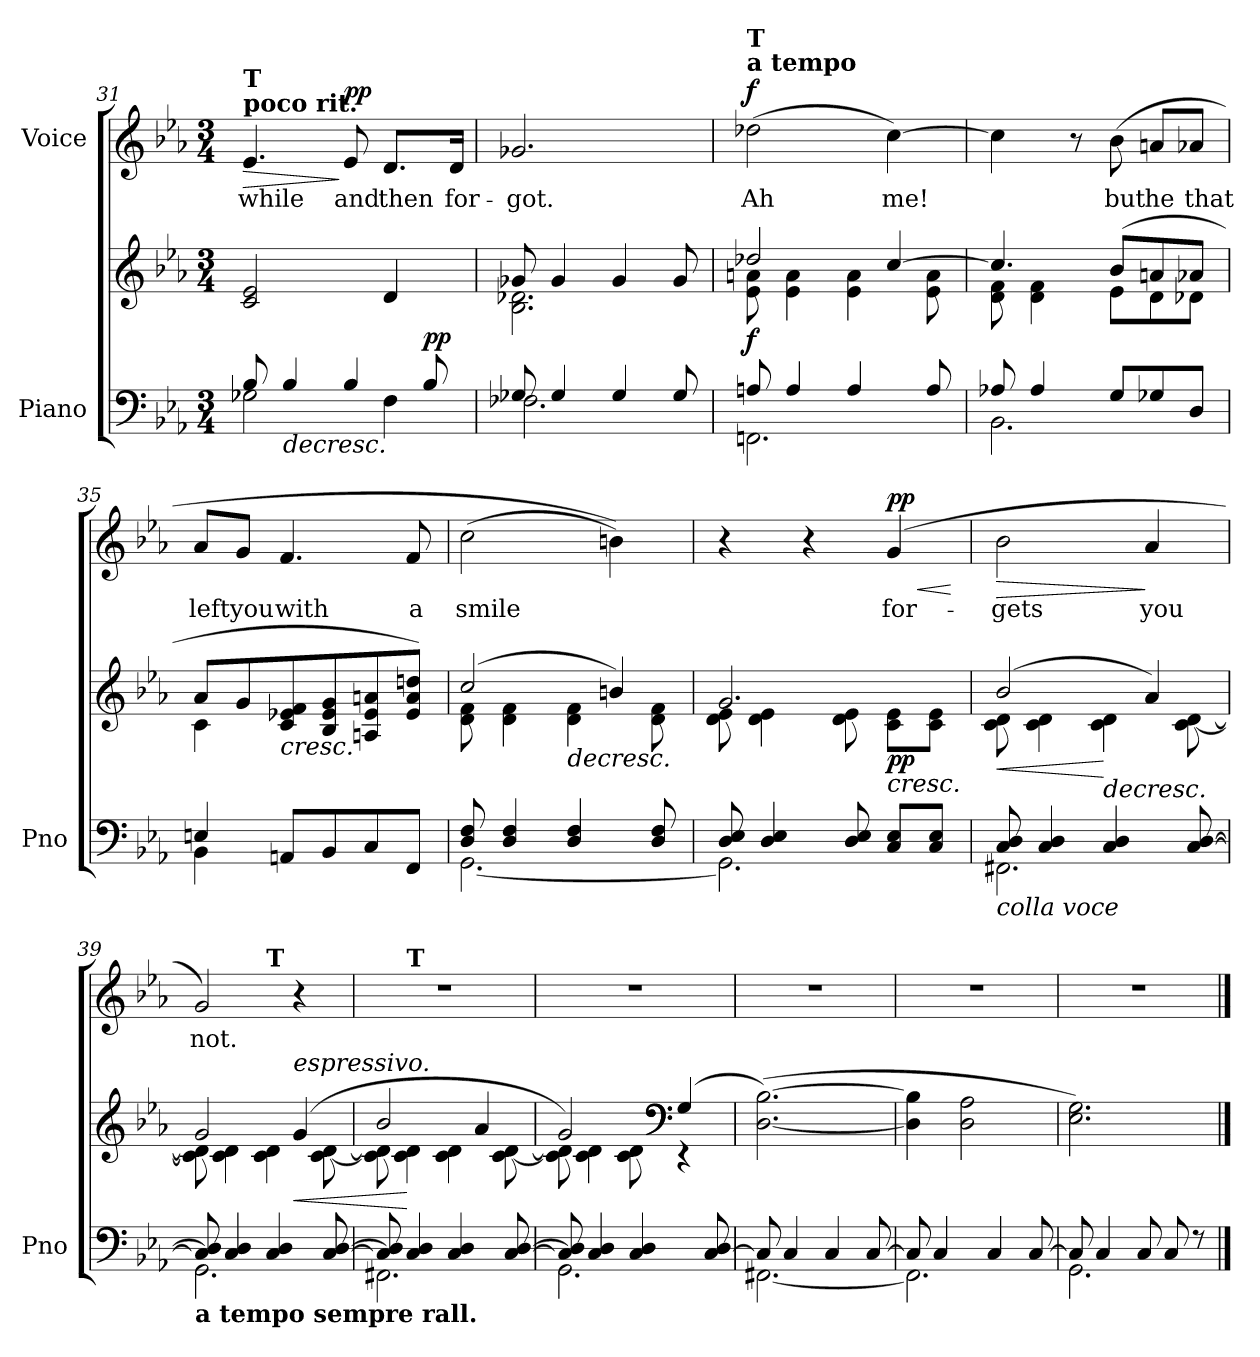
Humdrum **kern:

**kern	**kern	**dynam	**kern	**text	**dynam
*part2	*part2	*part2	*part1	*part1	*part1
*staff3	*staff2	*staff2/3	*staff1	*staff1	*staff1
*I"Piano	*	*	*I"Voice	*	*
*I'Pno	*	*	*	*	*
*clefF4	*clefG2	*	*clefG2	*	*
*k[b-e-a-]	*k[b-e-a-]	*	*k[b-e-a-]	*	*
*M3/4	*M3/4	*	*M3/4	*	*
=31	=31	=31	=31	=31	=31
*^	*	*	*	*	*
!	!	!	!	!LO:TX:a:B:t=poco rit.	!	!
!	!	!	!	!LO:TX:a:B:t=T	!	!
!	!	!	!	!	!LO:LY:b	!LO:HP:b
8B-/	2G-X\	2c/ 2e-/	.	4.e-/	-while	>
!	!	!	!LO:HP:b=2	!	!	!
4B-/	.	.	>	.	.	.
!	!	!	!	!	!LO:LY:b	!LO:DY:n=1:a
4B-/	.	.	.	8e-/	and	] pp
!	!	!	!	!	!LO:LY:b	!
.	4F\	4d/	.	8.d/L	then	.
!	!	!	!LO:DY:a=2	!	!	!
8B-/	.	.	pp	.	.	.
!	!	!	!	!	!LO:LY:b	!
.	.	.	.	16d/Jk	for-	.
=32	=32	=32	=32	=32	=32	=32
*	*	*^	*	*	*	*
!	!	!	!	!	!	!LO:LY:b	!
8G-X/	2.F-X\	8g-X/	2.B-\ 2.d-X\	.	2.g-X/	-got.	.
4G-/	.	4g-/	.	.	.	.	.
4G-/	.	4g-/	.	.	.	.	.
8G-/	.	8g-/	.	.	.	.	.
!!LO:PB:g=z
=33	=33	=33	=33	=33	=33	=33	=33
!	!	!	!	!	!LO:TX:a:B:t=a tempo	!	!
!	!	!	!	!	!LO:TX:a:B:t=T	!	!
!	!	!	!	!LO:DY:b	!	!LO:LY:b	!LO:DY:a
8An/	2.FFn\	2dd-X/	8e-\ 8an\	f	(>2dd-X\	Ah	f
4A/	.	.	4e-\ 4a\	.	.	.	.
4A/	.	.	4e-\ 4a\	.	.	.	.
!	!	!	!	!	!	!LO:LY:b	!
.	.	[4cc/	.	.	[4cc\)	me!	.
8A/	.	.	8e-\ 8a\	.	.	.	.
=34	=34	=34	=34	=34	=34	=34	=34
8A-X/	2.BB-\	4.cc/]	8d\ 8f\	.	4cc\]	.	.
4A-/	.	.	4d\ 4f\	.	.	.	.
.	.	.	.	.	8r	.	.
!	!	!	!	!	!	!LO:LY:b	!
8G/L	.	(>8b-/L	8e-\L	.	(>8b-\	but	.
!	!	!	!	!	!	!LO:LY:b	!
8G-X/	.	8an/	8d\	.	8an/L	he	.
!	!	!	!	!	!	!LO:LY:b	!
8D/J	.	8a-X/J	8d-X\J	.	8a-X/J	that	.
=35	=35	=35	=35	=35	=35	=35	=35
!	!	!	!	!	!	!LO:LY:b	!
4En/	4BB-\	8a-/L	4c\	.	8a-/L	left	.
!	!	!	!	!	!	!LO:LY:b	!
.	.	8g/	.	.	8g/J	you	.
!	!	!	!	!LO:HP:b	!	!LO:LY:b	!
8AAn/L	2ryy	8c/ 8e-X/ 8f/	2ryy	<	4.f/	with	.
8BB-/	.	8B-/ 8e-/ 8g/	.	.	.	.	.
8C/	.	8An/ 8e-/ 8an/	.	.	.	.	.
!	!	!	!	!	!	!LO:LY:b	!
8FF/J	.	8e-/ 8a/ 8ddn/J)	.	.	8f/	a	.
*v	*v	*	*	*	*	*	*
*	*v	*v	*	*	*	*
.	.	]	.	.	.
!!LO:LB:g=z
=36	=36	=36	=36	=36	=36
*^	*^	*	*	*	*
!	!	!	!	!	!	!LO:LY:b	!
8D/ 8F/	[2.GG\	(>2cc/	8d\ 8f\	.	(>2cc\	smile	.
4D/ 4F/	.	.	4d\ 4f\	.	.	.	.
!	!	!	!	!LO:HP:b	!	!	!
4D/ 4F/	.	.	4d\ 4f\	>	.	.	.
.	.	4bn/)	.	.	4bn\))	.	.
8D/ 8F/	.	.	8d\ 8f\	.	.	.	.
*v	*v	*	*	*	*	*	*
*	*v	*v	*	*	*	*
.	.	[	.	.	.
=37	=37	=37	=37	=37	=37
*^	*^	*	*	*	*
8D/ 8E-/	2.GG\]	2.g/	8d\ 8e-\	.	4r	.	.
4D/ 4E-/	.	.	4d\ 4e-\	.	.	.	.
.	.	.	.	.	4r	.	.
8D/ 8E-/	.	.	8d\ 8e-\	.	.	.	.
!	!	!	!	!LO:HP:b	!	!LO:LY:b	!LO:HP:b
!	!	!	!	!LO:DY:n=1:b	!	!	!LO:DY:n=1:a
8C/ 8E-/L	.	.	8c\ 8e-\L	< pp	(>4g/	for-	< pp
8C/ 8E-/J	.	.	8c\ 8e-\J	.	.	.	.
*v	*v	*	*	*	*	*	*
*	*v	*v	*	*	*	*
.	.	]	.	.	[
=38	=38	=38	=38	=38	=38
*^	*	*	*	*	*
!LO:TX:b:i:t=colla voce	!	!	!	!	!	!
!	!	!	!LO:HP:b	!	!LO:LY:b	!LO:HP:b
*	*	*^	*	*	*	*
8C/ 8D/	2.FF#X\	(>2b-/	8c\ 8d\	<	2b-\	-gets	>
4C/ 4D/	.	.	4c\ 4d\	.	.	.	.
!	!	!	!	!LO:HP:n=1:b	!	!	!
4C/ 4D/	.	.	4c\ 4d\	[ >	.	.	.
!	!	!	!	!	!	!LO:LY:b	!
.	.	4a-/)	.	.	4a-/	you	]
[8C/ [8D/	.	.	[8c\ [8d\	.	.	.	.
!!LO:LB:g=z
=39	=39	=39	=39	=39	=39	=39	=39
!	!	!	!	!	!LO:TX:a:B:t=T	!	!
!LO:TX:b:B:t=a tempo sempre rall.	!	!	!	!	!	!	!
!	!	!	!	!	!	!LO:LY:b	!
*	*	*	*	*	*^	*	*
8C/] 8D/]	2.GG\	2g/	8c\] 8d\]	.	2g/)	4.ryy	not.	.
4C/ 4D/	.	.	4c\ 4d\	.	.	.	.	.
!	!	!	!	!	!	!LO:TX:a:B:t=T	!	!
4C/ 4D/	.	.	4c\ 4d\	.	.	4.ryy	.	.
!	!	!LO:TX:a:i:t=espressivo.	!	!	!	!	!	!
!	!	!	!	!LO:HP:b	!	!	!	!
.	.	(>4g/	.	<	4r	.	.	.
[8C/ [8D/	.	.	[8c\ [8d\	.	.	.	.	.
=40	=40	=40	=40	=40	=40	=40	=40	=40
8C/] 8D/]	2.FF#X\	2b-/	8c\] 8d\]	.	2.r	8ryy	.	.
!	!	!	!	!	!	!LO:TX:a:B:t=T	!	!
4C/ 4D/	.	.	4c\ 4d\	[	.	2ryy	.	.
4C/ 4D/	.	.	4c\ 4d\	.	.	.	.	.
.	.	4a-/	.	]	.	.	.	.
[8C/ [8D/	.	.	[8c\ [8d\	.	.	8ryy	.	.
=41	=41	=41	=41	=41	=41	=41	=41	=41
!	!	!	!	!	!LO:TX:a:B:t=T	!	!	!
*	*	*	*	*	*v	*v	*	*
8C/] 8D/]	2.GG\	2g/)	8c\] 8d\]	.	2.r	.	.
4C/ 4D/	.	.	4c\ 4d\	.	.	.	.
4C/ 4D/	.	.	8c\ 8d\	.	.	.	.
*	*	*clefF4	*	*	*	*	*
.	.	(>4G/	4r	.	.	.	.
[8C/ 8D/	.	.	.	.	.	.	.
*	*	*v	*v	*	*	*	*
!!LO:LB:g=z
=42	=42	=42	=42	=42	=42	=42
8C/]	[2.FF#X\	(>[2.D\ [2.B-\)	.	2.r	.	.
4C/	.	.	.	.	.	.
4C/	.	.	.	.	.	.
[8C/	.	.	.	.	.	.
=43	=43	=43	=43	=43	=43	=43
8C/]	2.FF#\]	4D\] 4B-\]	.	2.r	.	.
4C/	.	.	.	.	.	.
.	.	2D\ 2A-\	.	.	.	.
4C/	.	.	.	.	.	.
[8C/	.	.	.	.	.	.
=44	=44	=44	=44	=44	=44	=44
8C/]	2.GG\	2.E-\ 2.G\)	.	2.r	.	.
4C/	.	.	.	.	.	.
8C/	.	.	.	.	.	.
8C/	.	.	.	.	.	.
8r	.	.	.	.	.	.
*v	*v	*	*	*	*	*
.	.	[	.	.	.
==	==	==	==	==	==
*-	*-	*-	*-	*-	*-
